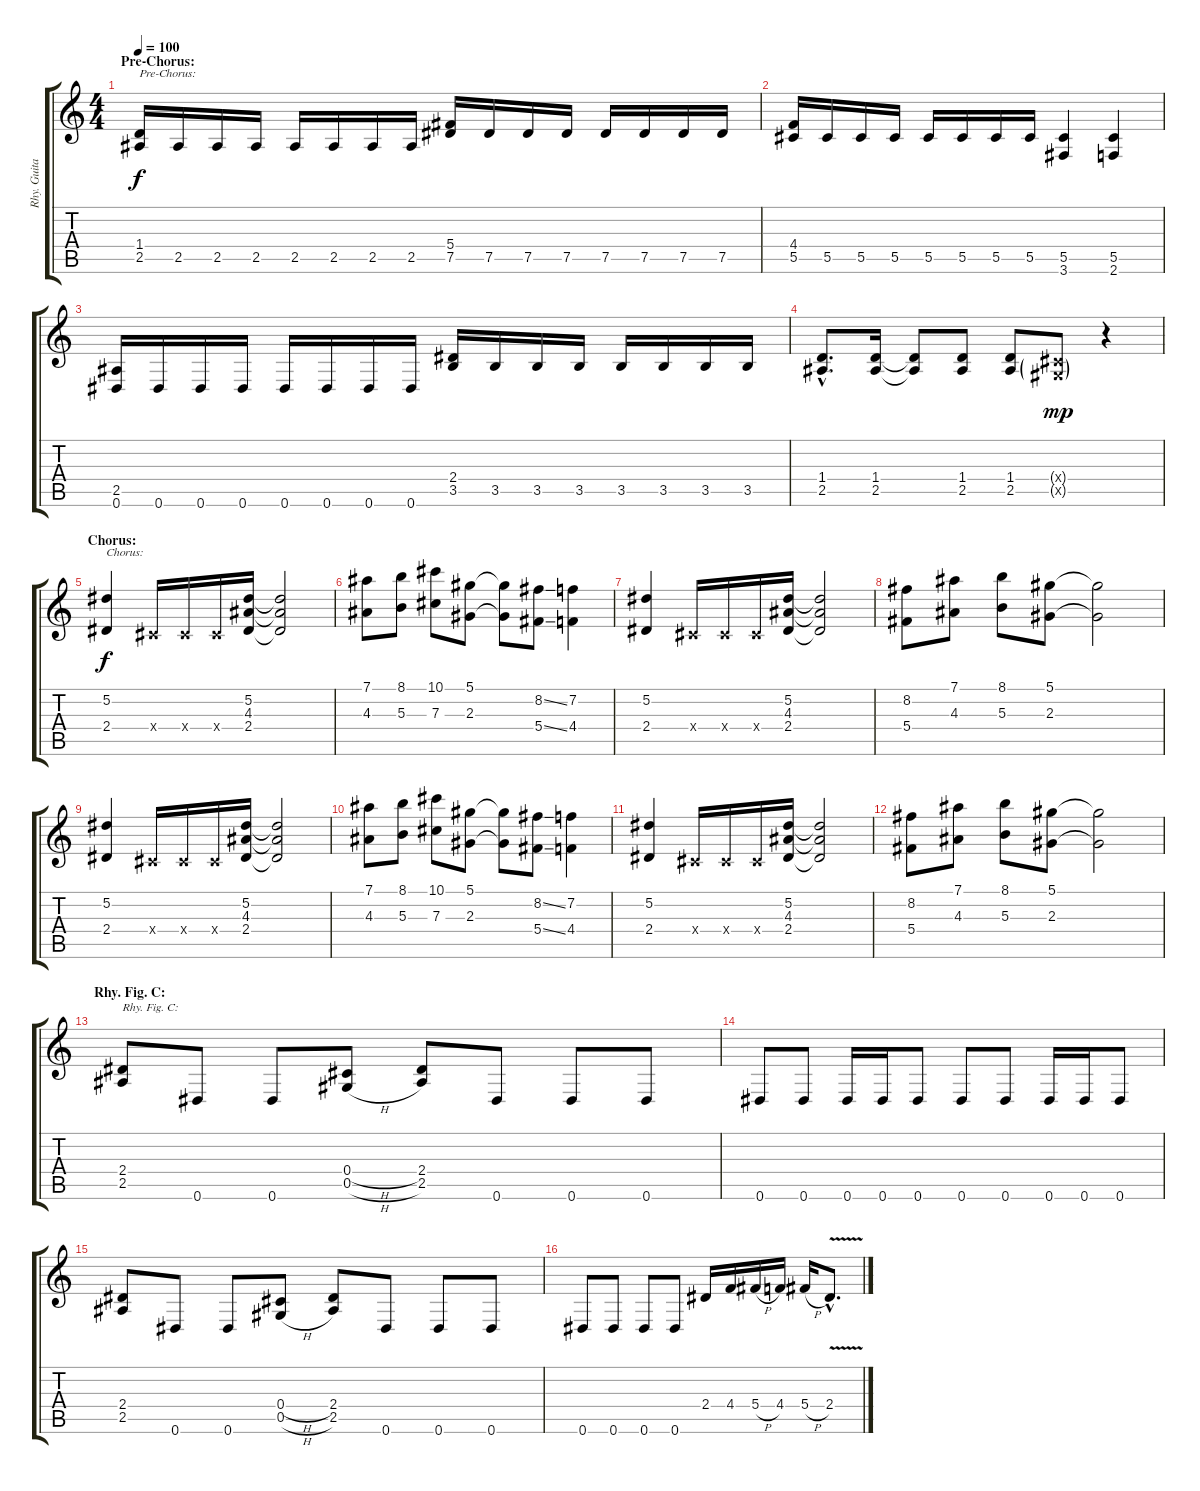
\track ("Rhy. Guitar 1" "Rhy. Guita") {instrument distortionguitar}
\staff {score tabs}
\tuning (Eb4 Bb3 Gb3 Db3 Ab2 Eb2) {hide}
\ts (4 4)
\section ("" "Pre-Chorus:")
\tempo 100
\clef g2
\ks c
(1.4 2.5).16{txt "Pre-Chorus:" dy f} 2.5.16 2.5.16 2.5.16 2.5.16 2.5.16 2.5.16 2.5.16 (5.4 7.5).16 7.5.16 7.5.16 7.5.16 7.5.16 7.5.16 7.5.16 7.5.16 |
(4.4 5.5).16 5.5.16 5.5.16 5.5.16 5.5.16 5.5.16 5.5.16 5.5.16 (5.5 3.6).4 (5.5 2.6).4 |
(2.5 0.6).16 0.6.16 0.6.16 0.6.16 0.6.16 0.6.16 0.6.16 0.6.16 (2.4 3.5).16 3.5.16 3.5.16 3.5.16 3.5.16 3.5.16 3.5.16 3.5.16 |
(1.4{hac} 2.5{hac}).8{d} (1.4 2.5).16 (1.4{t} 2.5{t}).8 (1.4 2.5).8 (1.4 2.5).8 (0.4{g x} 0.5{g x}).8{dy mp} r.4 |
\section ("" "Chorus:")
(5.2 2.4).4{txt "Chorus:" dy f} 0.4{x}.16 0.4{x}.16 0.4{x}.16 (5.2 4.3 2.4).16 (5.2{t} 4.3{t} 2.4{t}).2 |
(7.1 4.3).8 (8.1 5.3).8 (10.1 7.3).8 (5.1 2.3).8 (5.1{t} 2.3{t}).8 (8.2{ss} 5.4{ss}).8 (7.2 4.4).4 |
(5.2 2.4).4 0.4{x}.16 0.4{x}.16 0.4{x}.16 (5.2 4.3 2.4).16 (5.2{t} 4.3{t} 2.4{t}).2 |
(8.2 5.4).8 (7.1 4.3).8 (8.1 5.3).8 (5.1 2.3).8 (5.1{t} 2.3{t}).2 |
(5.2 2.4).4 0.4{x}.16 0.4{x}.16 0.4{x}.16 (5.2 4.3 2.4).16 (5.2{t} 4.3{t} 2.4{t}).2 |
(7.1 4.3).8 (8.1 5.3).8 (10.1 7.3).8 (5.1 2.3).8 (5.1{t} 2.3{t}).8 (8.2{ss} 5.4{ss}).8 (7.2 4.4).4 |
(5.2 2.4).4 0.4{x}.16 0.4{x}.16 0.4{x}.16 (5.2 4.3 2.4).16 (5.2{t} 4.3{t} 2.4{t}).2 |
(8.2 5.4).8 (7.1 4.3).8 (8.1 5.3).8 (5.1 2.3).8 (5.1{t} 2.3{t}).2 |
\section ("" "Rhy. Fig. C:")
(2.4 2.5).8{txt "Rhy. Fig. C:"} 0.6.8 0.6.8 (0.4{h} 0.5{h}).8 (2.4 2.5).8 0.6.8 0.6.8 0.6.8 |
0.6.8 0.6.8 0.6.16 0.6.16 0.6.8 0.6.8 0.6.8 0.6.16 0.6.16 0.6.8 |
(2.4 2.5).8 0.6.8 0.6.8 (0.4{h} 0.5{h}).8 (2.4 2.5).8 0.6.8 0.6.8 0.6.8 |
0.6.8 0.6.8 0.6.8 0.6.8 2.4.16 4.4.16 5.4{h}.16 4.4.16 5.4{h}.16 2.4{v hac}.8{d}
